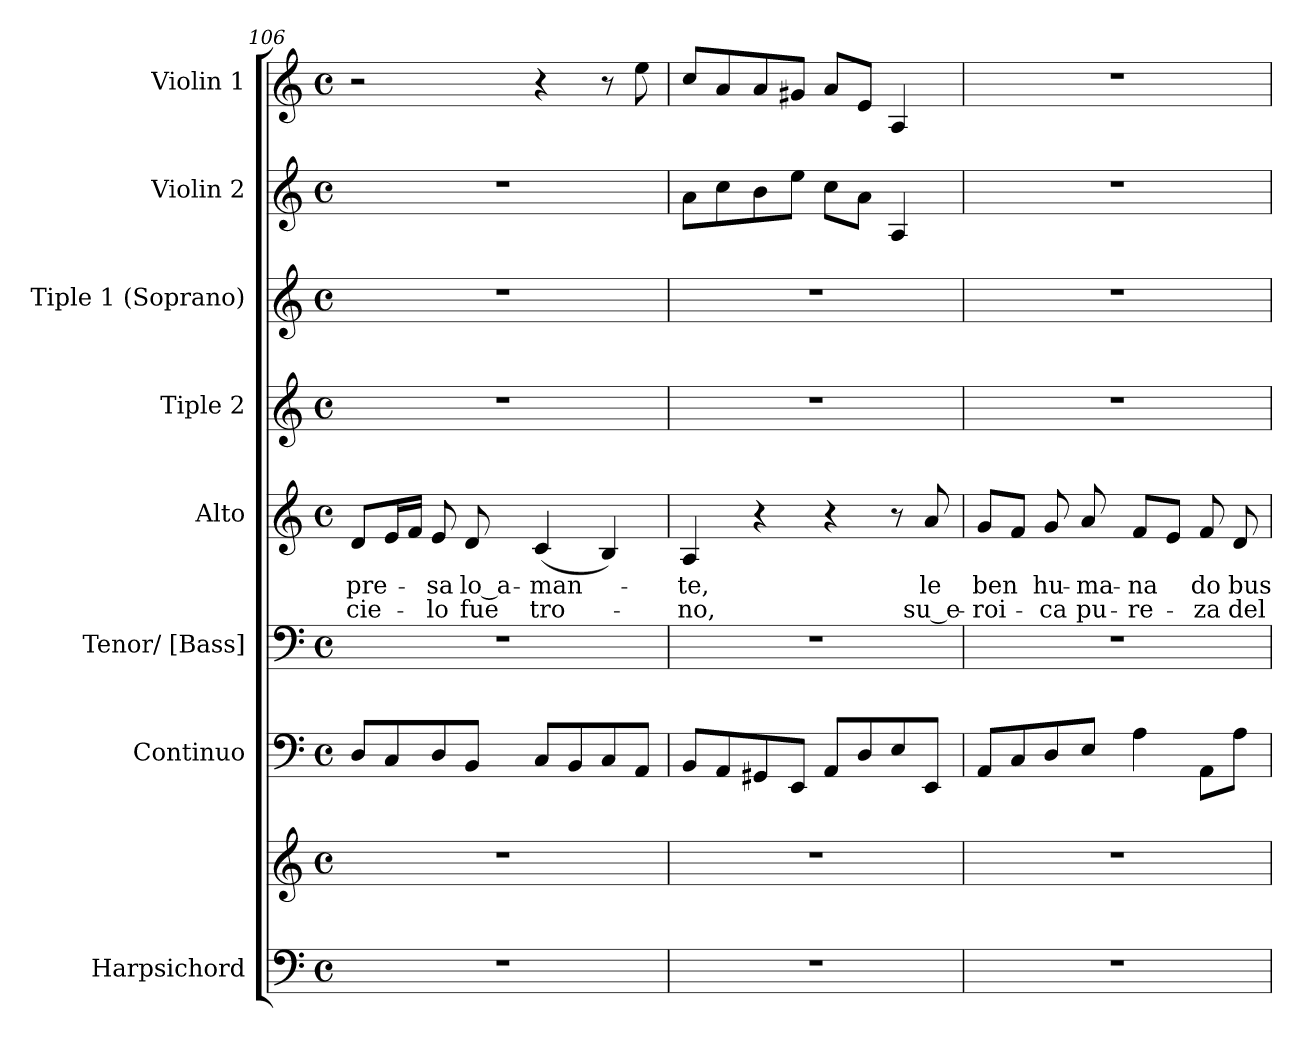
**kern	**kern	**kern	**kern	**kern	**text	**text	**kern	**kern	**kern	**kern
*part8	*part8	*part7	*part6	*part5	*part5	*part5	*part4	*part3	*part2	*part1
*staff9	*staff8	*staff7	*staff6	*staff5	*staff5	*staff5	*staff4	*staff3	*staff2	*staff1
*I"Harpsichord	*	*I"Continuo	*I"Tenor/ [Bass]	*I"Alto	*	*	*I"Tiple 2	*I"Tiple 1 (Soprano)	*I"Violin 2	*I"Violin 1
*	*	*I'Cont.	*I'T/B.	*I'A.	*	*	*	*I'S1.	*I'Vln. 2	*I'Vln. 1
*clefF4	*clefG2	*clefF4	*clefF4	*clefG2	*	*	*clefG2	*clefG2	*clefG2	*clefG2
*k[]	*k[]	*k[]	*k[]	*k[]	*	*	*k[]	*k[]	*k[]	*k[]
*C:	*C:	*C:	*C:	*C:	*	*	*C:	*C:	*C:	*C:
*M4/4	*M4/4	*M4/4	*M4/4	*M4/4	*	*	*M4/4	*M4/4	*M4/4	*M4/4
*met(c)	*met(c)	*met(c)	*met(c)	*met(c)	*	*	*met(c)	*met(c)	*met(c)	*met(c)
=106	=106	=106	=106	=106	=106	=106	=106	=106	=106	=106
!	!	!	!	!	!LO:LY:b:color=#000000	!LO:LY:b:color=#000000	!	!	!	!
1r	1r	8Di/L	1r	8di/L	-pre-	cie-	1r	1r	1r	2r
.	.	8Ci/	.	16ei/L	.	.	.	.	.	.
.	.	.	.	16fi/JJ	.	.	.	.	.	.
!	!	!	!	!	!LO:LY:b:color=#000000	!LO:LY:b:color=#000000	!	!	!	!
.	.	8Di/	.	8ei/	-sa	-lo	.	.	.	.
!	!	!	!	!	!LO:LY:b:color=#000000	!LO:LY:b:color=#000000	!	!	!	!
.	.	8BBi/J	.	8di/	lo_a-	fue	.	.	.	.
!	!	!	!	!	!LO:LY:b:color=#000000	!LO:LY:b:color=#000000	!	!	!	!
.	.	8Ci/L	.	(4ci/	-man-	tro-	.	.	.	4r
.	.	8BBi/	.	.	.	.	.	.	.	.
.	.	8Ci/	.	4Bi/)	.	.	.	.	.	8r
.	.	8AAi/J	.	.	.	.	.	.	.	8eei\
!!LO:LB:g=z
=107	=107	=107	=107	=107	=107	=107	=107	=107	=107	=107
!	!	!	!	!	!LO:LY:b:color=#000000	!LO:LY:b:color=#000000	!	!	!	!
1r	1r	8BBi/L	1r	4Ai/	-te,	-no,	1r	1r	8ai\L	8cci/L
.	.	8AAi/	.	.	.	.	.	.	8cci\	8ai/
.	.	8GG#Xi/	.	4r	.	.	.	.	8bi\	8ai/
.	.	8EEi/J	.	.	.	.	.	.	8eei\J	8g#Xi/J
.	.	8AAi/L	.	4r	.	.	.	.	8cci\L	8ai/L
.	.	8Di/	.	.	.	.	.	.	8ai\J	8ei/J
.	.	8Ei/	.	8r	.	.	.	.	4Ai/	4Ai/
!	!	!	!	!	!LO:LY:b:color=#000000	!LO:LY:b:color=#000000	!	!	!	!
.	.	8EEi/J	.	8ai/	le	su_e-	.	.	.	.
=108	=108	=108	=108	=108	=108	=108	=108	=108	=108	=108
!	!	!	!	!	!LO:LY:b:color=#000000	!LO:LY:b:color=#000000	!	!	!	!
1r	1r	8AAi/L	1r	8gi/L	ben	-roi-	1r	1r	1r	1r
.	.	8Ci/	.	8fi/J	.	.	.	.	.	.
!	!	!	!	!	!LO:LY:b:color=#000000	!LO:LY:b:color=#000000	!	!	!	!
.	.	8Di/	.	8gi/	hu-	-ca	.	.	.	.
!	!	!	!	!	!LO:LY:b:color=#000000	!LO:LY:b:color=#000000	!	!	!	!
.	.	8Ei/J	.	8ai/	-ma-	pu-	.	.	.	.
!	!	!	!	!	!LO:LY:b:color=#000000	!LO:LY:b:color=#000000	!	!	!	!
.	.	4Ai\	.	8fi/L	-na	-re-	.	.	.	.
.	.	.	.	8ei/J	.	.	.	.	.	.
!	!	!	!	!	!LO:LY:b:color=#000000	!LO:LY:b:color=#000000	!	!	!	!
.	.	8AAi\L	.	8fi/	do	-za	.	.	.	.
!	!	!	!	!	!LO:LY:b:color=#000000	!LO:LY:b:color=#000000	!	!	!	!
.	.	8Ai\J	.	8di/	bus-	del	.	.	.	.
=	=	=	=	=	=	=	=	=	=	=
*-	*-	*-	*-	*-	*-	*-	*-	*-	*-	*-
